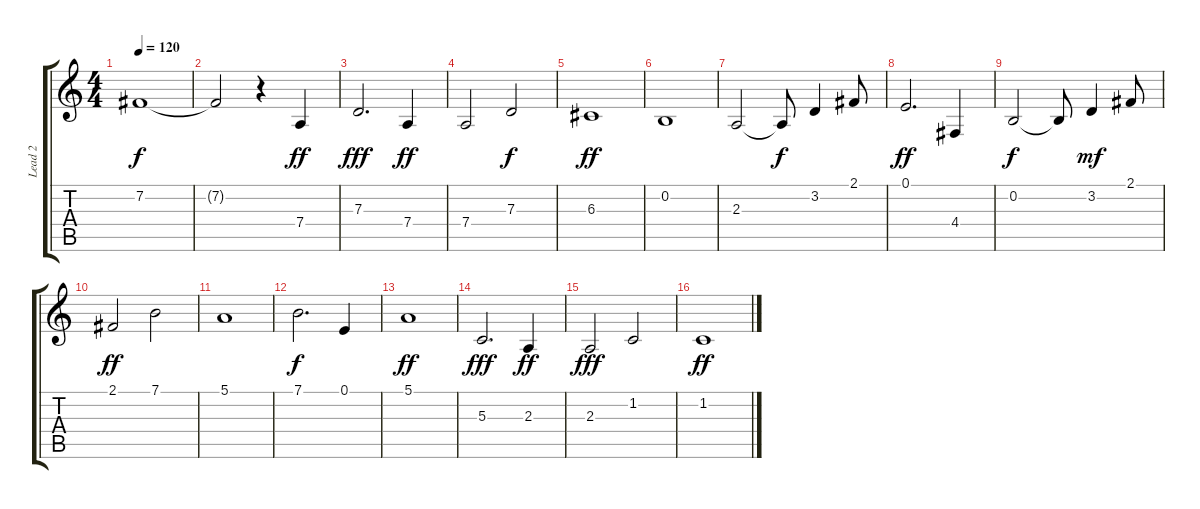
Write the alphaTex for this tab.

\track ("Lead 2" "Lead 2") {instrument lead8bassandlead}
\staff {score tabs}
\tuning (E4 B3 G3 D3 A2 E2) {hide}
\ts (4 4)
\tempo 120
\clef g2
\ks c
7.2.1{dy f} |
7.2{t}.2 r.4 7.4.4{dy ff} |
7.3.2{d dy fff} 7.4.4{dy ff} |
7.4.2 7.3.2{dy f} |
6.3.1{dy ff} |
0.2.1 |
2.3.2 2.3{t}.8{dy f} 3.2.4 2.1.8 |
0.1.2{d dy ff} 4.4.4 |
0.2.2{dy f} 0.2{t}.8 3.2.4{dy mf} 2.1.8 |
2.1.2{dy ff} 7.1.2 |
5.1.1 |
7.1.2{d dy f} 0.1.4 |
5.1.1{dy ff} |
5.3.2{d dy fff} 2.3.4{dy ff} |
2.3.2{dy fff} 1.2.2 |
1.2.1{dy ff}
